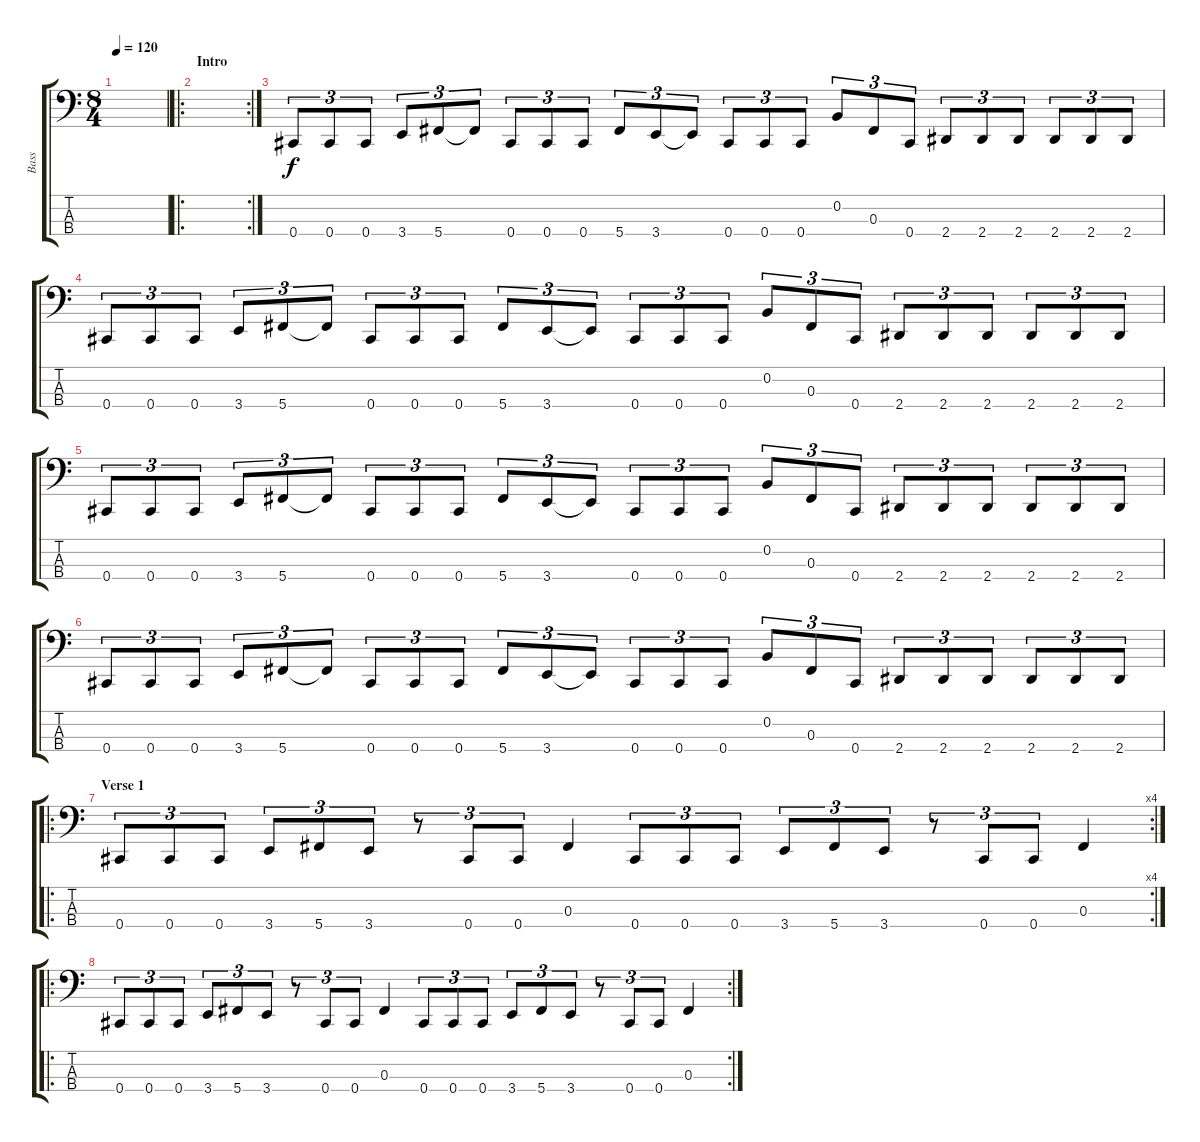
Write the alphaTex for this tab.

\track ("Bass" "Bass") {instrument electricbasspick}
\staff {score tabs}
\tuning (E2 B1 Gb1 Db1) {hide}
\ts (8 4)
\tempo 120
\clef f4
\ks c
|
\ro
\rc 2
\section ("" "Intro")
|
0.4.8{tu (3 2)} 0.4.8{tu (3 2)} 0.4.8{tu (3 2)} 3.4.8{tu (3 2)} 5.4.8{tu (3 2)} 5.4{t}.8{tu (3 2)} 0.4.8{tu (3 2)} 0.4.8{tu (3 2)} 0.4.8{tu (3 2)} 5.4.8{tu (3 2)} 3.4.8{tu (3 2)} 3.4{t}.8{tu (3 2)} 0.4.8{tu (3 2)} 0.4.8{tu (3 2)} 0.4.8{tu (3 2)} 0.2.8{tu (3 2)} 0.3.8{tu (3 2)} 0.4.8{tu (3 2)} 2.4.8{tu (3 2)} 2.4.8{tu (3 2)} 2.4.8{tu (3 2)} 2.4.8{tu (3 2)} 2.4.8{tu (3 2)} 2.4.8{tu (3 2)} |
0.4.8{tu (3 2)} 0.4.8{tu (3 2)} 0.4.8{tu (3 2)} 3.4.8{tu (3 2)} 5.4.8{tu (3 2)} 5.4{t}.8{tu (3 2)} 0.4.8{tu (3 2)} 0.4.8{tu (3 2)} 0.4.8{tu (3 2)} 5.4.8{tu (3 2)} 3.4.8{tu (3 2)} 3.4{t}.8{tu (3 2)} 0.4.8{tu (3 2)} 0.4.8{tu (3 2)} 0.4.8{tu (3 2)} 0.2.8{tu (3 2)} 0.3.8{tu (3 2)} 0.4.8{tu (3 2)} 2.4.8{tu (3 2)} 2.4.8{tu (3 2)} 2.4.8{tu (3 2)} 2.4.8{tu (3 2)} 2.4.8{tu (3 2)} 2.4.8{tu (3 2)} |
0.4.8{tu (3 2)} 0.4.8{tu (3 2)} 0.4.8{tu (3 2)} 3.4.8{tu (3 2)} 5.4.8{tu (3 2)} 5.4{t}.8{tu (3 2)} 0.4.8{tu (3 2)} 0.4.8{tu (3 2)} 0.4.8{tu (3 2)} 5.4.8{tu (3 2)} 3.4.8{tu (3 2)} 3.4{t}.8{tu (3 2)} 0.4.8{tu (3 2)} 0.4.8{tu (3 2)} 0.4.8{tu (3 2)} 0.2.8{tu (3 2)} 0.3.8{tu (3 2)} 0.4.8{tu (3 2)} 2.4.8{tu (3 2)} 2.4.8{tu (3 2)} 2.4.8{tu (3 2)} 2.4.8{tu (3 2)} 2.4.8{tu (3 2)} 2.4.8{tu (3 2)} |
0.4.8{tu (3 2)} 0.4.8{tu (3 2)} 0.4.8{tu (3 2)} 3.4.8{tu (3 2)} 5.4.8{tu (3 2)} 5.4{t}.8{tu (3 2)} 0.4.8{tu (3 2)} 0.4.8{tu (3 2)} 0.4.8{tu (3 2)} 5.4.8{tu (3 2)} 3.4.8{tu (3 2)} 3.4{t}.8{tu (3 2)} 0.4.8{tu (3 2)} 0.4.8{tu (3 2)} 0.4.8{tu (3 2)} 0.2.8{tu (3 2)} 0.3.8{tu (3 2)} 0.4.8{tu (3 2)} 2.4.8{tu (3 2)} 2.4.8{tu (3 2)} 2.4.8{tu (3 2)} 2.4.8{tu (3 2)} 2.4.8{tu (3 2)} 2.4.8{tu (3 2)} |
\ro
\rc 4
\section ("" "Verse 1")
0.4.8{tu (3 2)} 0.4.8{tu (3 2)} 0.4.8{tu (3 2)} 3.4.8{tu (3 2)} 5.4.8{tu (3 2)} 3.4.8{tu (3 2)} r.8{tu (3 2)} 0.4.8{tu (3 2)} 0.4.8{tu (3 2)} 0.3.4 0.4.8{tu (3 2)} 0.4.8{tu (3 2)} 0.4.8{tu (3 2)} 3.4.8{tu (3 2)} 5.4.8{tu (3 2)} 3.4.8{tu (3 2)} r.8{tu (3 2)} 0.4.8{tu (3 2)} 0.4.8{tu (3 2)} 0.3.4 |
\ro
\rc 2
0.4.8{tu (3 2)} 0.4.8{tu (3 2)} 0.4.8{tu (3 2)} 3.4.8{tu (3 2)} 5.4.8{tu (3 2)} 3.4.8{tu (3 2)} r.8{tu (3 2)} 0.4.8{tu (3 2)} 0.4.8{tu (3 2)} 0.3.4 0.4.8{tu (3 2)} 0.4.8{tu (3 2)} 0.4.8{tu (3 2)} 3.4.8{tu (3 2)} 5.4.8{tu (3 2)} 3.4.8{tu (3 2)} r.8{tu (3 2)} 0.4.8{tu (3 2)} 0.4.8{tu (3 2)} 0.3.4
